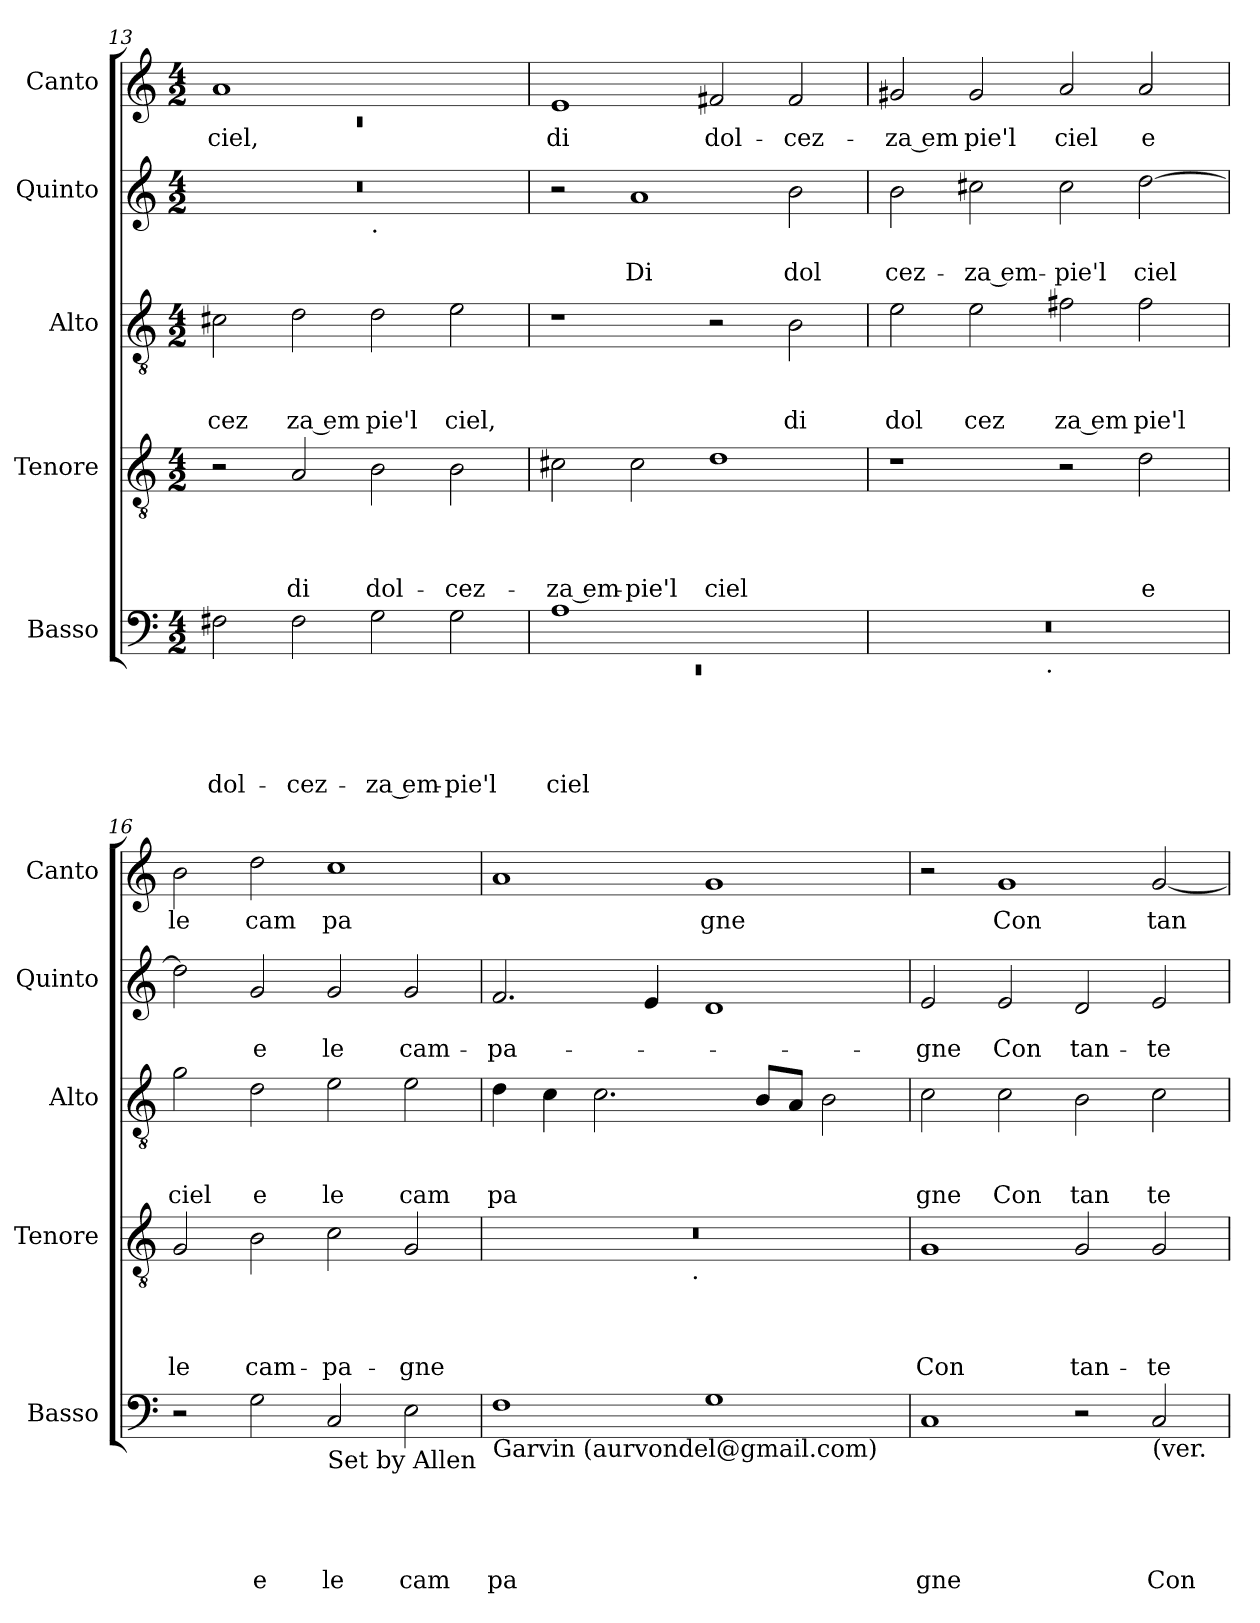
**kern	**text	**text	**text	**text	**text	**kern	**text	**text	**text	**text	**kern	**text	**text	**text	**kern	**text	**text	**kern	**text
*part5	*part5	*part5	*part5	*part5	*part5	*part4	*part4	*part4	*part4	*part4	*part3	*part3	*part3	*part3	*part2	*part2	*part2	*part1	*part1
*staff5	*staff5	*staff5	*staff5	*staff5	*staff5	*staff4	*staff4	*staff4	*staff4	*staff4	*staff3	*staff3	*staff3	*staff3	*staff2	*staff2	*staff2	*staff1	*staff1
*I"Basso	*	*	*	*	*	*I"Tenore	*	*	*	*	*I"Alto	*	*	*	*I"Quinto	*	*	*I"Canto	*
*I'Basso	*	*	*	*	*	*I'Tenore	*	*	*	*	*I'Alto	*	*	*	*I'Quinto	*	*	*I'Canto	*
*clefF4	*	*	*	*	*	*clefGv2	*	*	*	*	*clefGv2	*	*	*	*clefG2	*	*	*clefG2	*
*k[]	*	*	*	*	*	*k[]	*	*	*	*	*k[]	*	*	*	*k[]	*	*	*k[]	*
*C:	*	*	*	*	*	*C:	*	*	*	*	*C:	*	*	*	*C:	*	*	*C:	*
*M4/2	*	*	*	*	*	*M4/2	*	*	*	*	*M4/2	*	*	*	*M4/2	*	*	*M4/2	*
=13	=13	=13	=13	=13	=13	=13	=13	=13	=13	=13	=13	=13	=13	=13	=13	=13	=13	=13	=13
*	*	*	*	*	*	*	*	*	*	*	*	*	*	*	*	*	*	*^	*
!	!	!	!	!	!LO:LY:b	!	!	!	!	!	!	!	!	!LO:LY:b	!	!	!	!	!LO:N:vis=1	!LO:LY:b
*	*	*	*	*	*	*	*	*	*	*	*	*	*	*	*^	*	*	*	*	*
2F#X\	.	.	.	.	dol-	2r	.	.	.	.	2c#X\	.	.	cez	0r	1ryy	.	.	1a	0rc	ciel,
!	!	!	!	!	!LO:LY:b	!	!	!	!	!LO:LY:b	!	!	!	!LO:LY:b:rj	!	!	!	!	!	!	!
2F#\	.	.	.	.	-cez-	2A/	.	.	.	di	2d\	.	.	za em	.	.	.	.	.	.	.
!	!	!	!	!	!	!	!	!	!	!	!	!	!	!	!	!LO:TX:b:t=.	!	!	!	!	!
!	!	!	!	!	!LO:LY:b:rj	!	!	!	!	!LO:LY:b	!	!	!	!LO:LY:b	!	!	!	!	!	!	!
2G\	.	.	.	.	-za em-	2B\	.	.	.	dol-	2d\	.	.	pie'l	.	1ryy	.	.	1ryy	.	.
!	!	!	!	!	!LO:LY:b	!	!	!	!	!LO:LY:b	!	!	!	!LO:LY:b	!	!	!	!	!	!	!
2G\	.	.	.	.	-pie'l	2B\	.	.	.	-cez-	2e\	.	.	ciel,	.	.	.	.	.	.	.
*	*	*	*	*	*	*	*	*	*	*	*	*	*	*	*	*	*	*	*v	*v	*
=14	=14	=14	=14	=14	=14	=14	=14	=14	=14	=14	=14	=14	=14	=14	=14	=14	=14	=14	=14	=14
*^	*	*	*	*	*	*	*	*	*	*	*	*	*	*	*	*	*	*	*	*
!	!LO:N:vis=1	!	!	!	!	!LO:LY:b	!	!	!	!	!LO:LY:b:rj	!	!	!	!	!	!	!	!	!	!LO:LY:b
*	*	*	*	*	*	*	*	*	*	*	*	*	*	*	*	*v	*v	*	*	*	*
(1A	0rEE	.	.	.	.	ciel	2c#X\	.	.	.	-za em-	1r	.	.	.	2r	.	.	1e	di
!	!	!	!	!	!	!	!	!	!	!	!LO:LY:b	!	!	!	!	!	!	!LO:LY:b	!	!
.	.	.	.	.	.	.	2c#\	.	.	.	-pie'l	.	.	.	.	1a	.	Di	.	.
!	!	!	!	!	!	!	!	!	!	!	!LO:LY:b	!	!	!	!	!	!	!	!	!LO:LY:b
1ryy	.	.	.	.	.	.	1d	.	.	.	ciel	2r	.	.	.	.	.	.	2f#X/	dol-
!	!	!	!	!	!	!	!	!	!	!	!	!	!	!	!LO:LY:b	!	!	!LO:LY:b	!	!LO:LY:b
.	.	.	.	.	.	.	.	.	.	.	.	2B\	.	.	di	2b\	.	dol	2f#/	-cez-
!!LO:LB:g=z
=15	=15	=15	=15	=15	=15	=15	=15	=15	=15	=15	=15	=15	=15	=15	=15	=15	=15	=15	=15	=15
!	!	!	!	!	!	!	!	!	!	!	!	!	!	!	!LO:LY:b	!	!	!LO:LY:b	!	!LO:LY:b:rj
0r	2ryy	.	.	.	.	.	1r	.	.	.	.	2e\	.	.	dol	2b\	.	cez-	2g#X/	-za em
!	!	!	!	!	!	!	!	!	!	!	!	!	!	!	!LO:LY:b	!	!	!LO:LY:b:rj	!	!LO:LY:b
.	4...ryy	.	.	.	.	.	.	.	.	.	.	2e\	.	.	cez	2cc#X\	.	-za em-	2g#/	pie'l
!	!LO:TX:b:t=.	!	!	!	!	!	!	!	!	!	!	!	!	!	!	!	!	!	!	!
.	1ryy	.	.	.	.	.	.	.	.	.	.	.	.	.	.	.	.	.	.	.
!	!	!	!	!	!	!	!	!	!	!	!	!	!	!	!LO:LY:b:rj	!	!	!LO:LY:b	!	!LO:LY:b
.	.	.	.	.	.	.	2r	.	.	.	.	2f#X\	.	.	za em	2cc#\	.	-pie'l	2a/	ciel
!	!	!	!	!	!	!	!	!	!	!	!LO:LY:b	!	!	!	!LO:LY:b	!	!	!LO:LY:b	!	!LO:LY:b
.	.	.	.	.	.	.	2d\	.	.	.	e	2f#\	.	.	pie'l	[>2dd\	.	ciel	2a/	e
.	32ryy	.	.	.	.	.	.	.	.	.	.	.	.	.	.	.	.	.	.	.
=16	=16	=16	=16	=16	=16	=16	=16	=16	=16	=16	=16	=16	=16	=16	=16	=16	=16	=16	=16	=16
!	!	!	!	!	!	!	!	!	!	!	!LO:LY:b	!	!	!	!LO:LY:b	!	!	!	!	!LO:LY:b
*v	*v	*	*	*	*	*	*	*	*	*	*	*	*	*	*	*	*	*	*	*
2r	.	.	.	.	.	2G/	.	.	.	le	2g\	.	.	ciel	2dd\]	.	.	2b\	le
!	!	!	!	!	!LO:LY:b	!	!	!	!	!LO:LY:b	!	!	!	!LO:LY:b	!	!	!LO:LY:b	!	!LO:LY:b
2G\	.	.	.	.	e	2B\	.	.	.	cam-	2d\	.	.	e	2g/	.	e	2dd\	cam
!LO:TX:b:t=Set by Allen	!	!	!	!	!	!	!	!	!	!	!	!	!	!	!	!	!	!	!
!	!	!	!	!	!LO:LY:b	!	!	!	!	!LO:LY:b	!	!	!	!LO:LY:b	!	!	!LO:LY:b	!	!LO:LY:b
2C/	.	.	.	.	le	2c\	.	.	.	-pa-	2e\	.	.	le	2g/	.	le	1cc	pa
!	!	!	!	!	!LO:LY:b	!	!	!	!	!LO:LY:b	!	!	!	!LO:LY:b	!	!	!LO:LY:b	!	!
2E\	.	.	.	.	cam	2G/	.	.	.	-gne	2e\	.	.	cam	2g/	.	cam-	.	.
=17	=17	=17	=17	=17	=17	=17	=17	=17	=17	=17	=17	=17	=17	=17	=17	=17	=17	=17	=17
!LO:TX:b:t=Garvin (aurvondel@gmail.com)	!	!	!	!	!	!	!	!	!	!	!	!	!	!	!	!	!	!	!
!	!	!	!	!	!LO:LY:b	!	!	!	!	!	!	!	!	!LO:LY:b	!	!	!LO:LY:b	!	!
*	*	*	*	*	*	*^	*	*	*	*	*	*	*	*	*	*	*	*	*
1F	.	.	.	.	pa	0r	2ryy	.	.	.	.	4d\	.	.	pa	2.f/	.	-pa-	1a	.
.	.	.	.	.	.	.	.	.	.	.	.	4c\	.	.	.	.	.	.	.	.
.	.	.	.	.	.	.	4...ryy	.	.	.	.	2.c\	.	.	.	.	.	.	.	.
.	.	.	.	.	.	.	.	.	.	.	.	.	.	.	.	4e/	.	.	.	.
!	!	!	!	!	!	!	!LO:TX:b:t=.	!	!	!	!	!	!	!	!	!	!	!	!	!
.	.	.	.	.	.	.	1ryy	.	.	.	.	.	.	.	.	.	.	.	.	.
!	!	!	!	!	!	!	!	!	!	!	!	!	!	!	!	!	!	!	!	!LO:LY:b
1G	.	.	.	.	.	.	.	.	.	.	.	.	.	.	.	1d	.	.	1g	gne
.	.	.	.	.	.	.	.	.	.	.	.	8B/L	.	.	.	.	.	.	.	.
.	.	.	.	.	.	.	.	.	.	.	.	8A/J	.	.	.	.	.	.	.	.
.	.	.	.	.	.	.	.	.	.	.	.	2B\	.	.	.	.	.	.	.	.
.	.	.	.	.	.	.	32ryy	.	.	.	.	.	.	.	.	.	.	.	.	.
=18	=18	=18	=18	=18	=18	=18	=18	=18	=18	=18	=18	=18	=18	=18	=18	=18	=18	=18	=18	=18
!	!	!	!	!	!LO:LY:b	!	!	!	!	!	!LO:LY:b	!	!	!	!LO:LY:b	!	!	!LO:LY:b	!	!
*	*	*	*	*	*	*v	*v	*	*	*	*	*	*	*	*	*	*	*	*	*
1C	.	.	.	.	gne	1G	.	.	.	Con	2c\	.	.	gne	2e/	.	-gne	2r	.
!	!	!	!	!	!	!	!	!	!	!	!	!	!	!LO:LY:b	!	!	!LO:LY:b	!	!LO:LY:b
.	.	.	.	.	.	.	.	.	.	.	2c\	.	.	Con	2e/	.	Con	1g	Con
!	!	!	!	!	!	!	!	!	!	!LO:LY:b	!	!	!	!LO:LY:b	!	!	!LO:LY:b	!	!
2r	.	.	.	.	.	2G/	.	.	.	tan-	2B\	.	.	tan	2d/	.	tan-	.	.
!LO:TX:b:t=(ver.	!	!	!	!	!	!	!	!	!	!	!	!	!	!	!	!	!	!	!
!	!	!	!	!	!LO:LY:b	!	!	!	!	!LO:LY:b	!	!	!	!LO:LY:b	!	!	!LO:LY:b	!	!LO:LY:b
2C/	.	.	.	.	Con	2G/	.	.	.	-te	2c\	.	.	te	2e/	.	-te	[<2g/	tan
=	=	=	=	=	=	=	=	=	=	=	=	=	=	=	=	=	=	=	=
*-	*-	*-	*-	*-	*-	*-	*-	*-	*-	*-	*-	*-	*-	*-	*-	*-	*-	*-	*-
